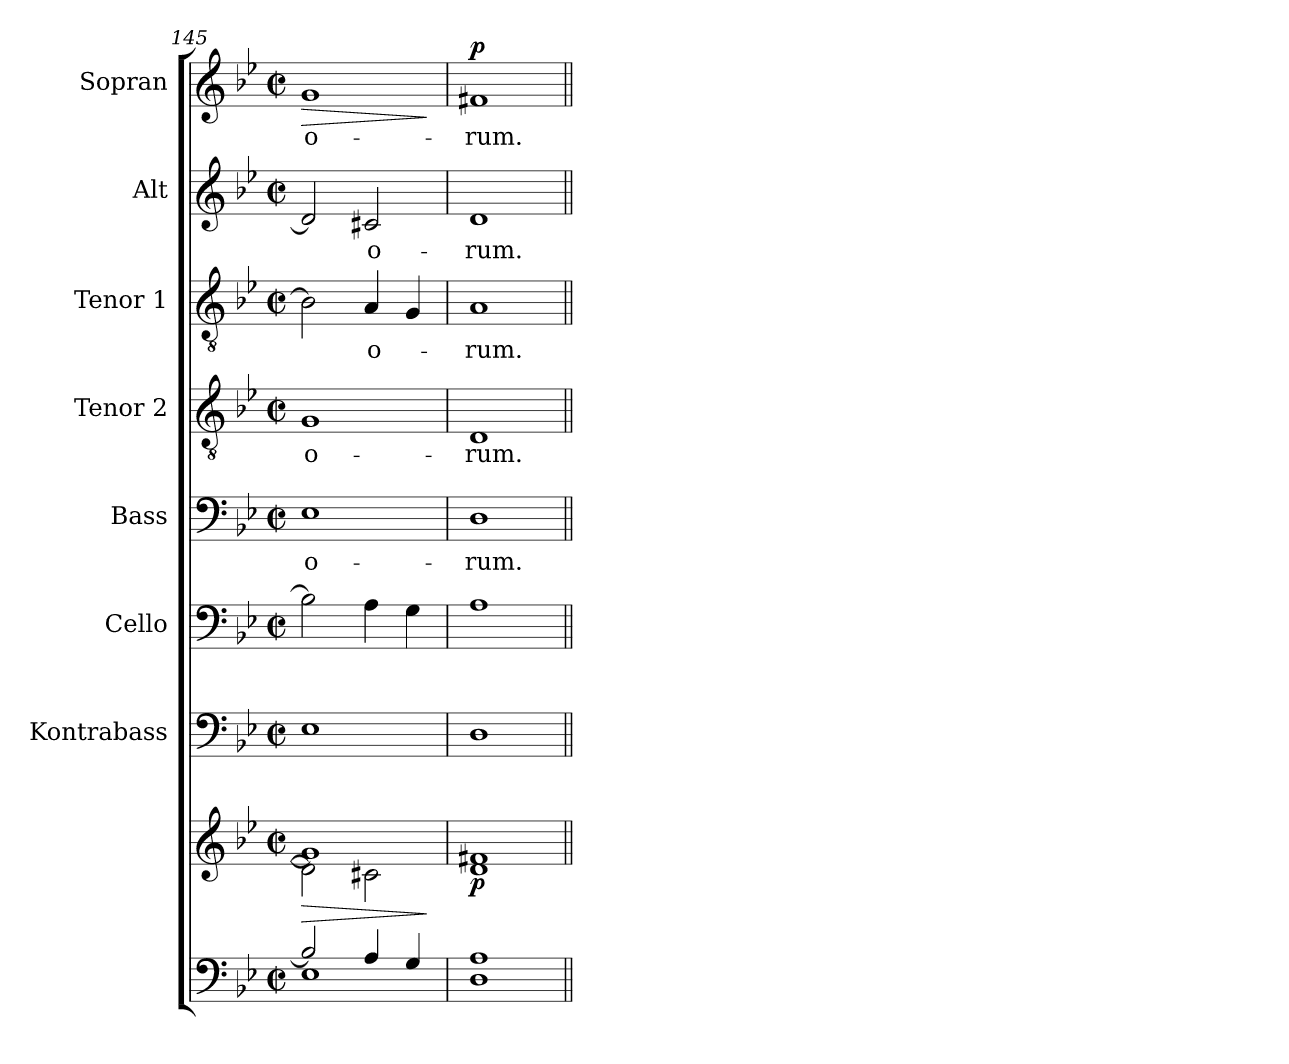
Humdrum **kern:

**kern	**kern	**dynam	**kern	**kern	**kern	**text	**kern	**text	**kern	**text	**kern	**text	**kern	**text	**dynam
*part8	*part8	*part8	*part7	*part6	*part5	*part5	*part4	*part4	*part3	*part3	*part2	*part2	*part1	*part1	*part1
*staff9	*staff8	*staff8/9	*staff7	*staff6	*staff5	*staff5	*staff4	*staff4	*staff3	*staff3	*staff2	*staff2	*staff1	*staff1	*staff1
*	*	*	*I"Kontrabass	*I"Cello	*I"Bass	*	*I"Tenor 2	*	*I"Tenor 1	*	*I"Alt	*	*I"Sopran	*	*
*	*	*	*I'Kb.	*	*I'B.	*	*I'T. 2	*	*I'T. 1	*	*I'A.	*	*I'S.	*	*
*clefF4	*clefG2	*	*clefF4	*clefF4	*clefF4	*	*clefGv2	*	*clefGv2	*	*clefG2	*	*clefG2	*	*
*	*	*	*ITrd7c12	*	*	*	*	*	*	*	*	*	*	*	*
*k[b-e-]	*k[b-e-]	*	*k[b-e-]	*k[b-e-]	*k[b-e-]	*	*k[b-e-]	*	*k[b-e-]	*	*k[b-e-]	*	*k[b-e-]	*	*
*B-:	*B-:	*	*B-:	*B-:	*B-:	*	*B-:	*	*B-:	*	*B-:	*	*B-:	*	*
*M2/2	*M2/2	*	*M2/2	*M2/2	*M2/2	*	*M2/2	*	*M2/2	*	*M2/2	*	*M2/2	*	*
*met(c|)	*met(c|)	*	*met(c|)	*met(c|)	*met(c|)	*	*met(c|)	*	*met(c|)	*	*met(c|)	*	*met(c|)	*	*
=145	=145	=145	=145	=145	=145	=145	=145	=145	=145	=145	=145	=145	=145	=145	=145
*^	*	*	*	*	*	*	*	*	*	*	*	*	*	*	*
!	!	!	!LO:HP:b	!	!	!	!LO:LY:b	!	!LO:LY:b	!	!	!	!	!	!LO:LY:b	!LO:HP:b
*	*	*^	*	*	*	*	*	*	*	*	*	*	*	*	*	*
2B-/]	1E-	1g]	2d\]	>	1EE-	2B-\]	1E-	-o-	1G	-o-	2B-\]	.	2d/]	.	1g	-o-	>
!	!	!	!	!	!	!	!	!	!	!	!	!LO:LY:b	!	!LO:LY:b	!	!	!
4A/	.	.	2c#X\	.	.	4A\	.	.	.	.	4A/	-o-	2c#X/	-o-	.	.	.
4G/	.	.	.	.	.	4G\	.	.	.	.	4G/	.	.	.	.	.	.
*v	*v	*	*	*	*	*	*	*	*	*	*	*	*	*	*	*	*
*	*v	*v	*	*	*	*	*	*	*	*	*	*	*	*	*	*
.	.	]	.	.	.	.	.	.	.	.	.	.	.	.	]
=146	=146	=146	=146	=146	=146	=146	=146	=146	=146	=146	=146	=146	=146	=146	=146
*^	*^	*	*	*	*	*	*	*	*	*	*	*	*	*	*
!	!	!	!	!LO:DY:b	!	!	!	!LO:LY:b	!	!LO:LY:b	!	!LO:LY:b	!	!LO:LY:b	!	!LO:LY:b	!LO:DY:a
1A	1D	1f#X	1d	p	1DD	1A	1D	-rum.	1D	-rum.	1A	-rum.	1d	-rum.	1f#X	-rum.	p
*v	*v	*	*	*	*	*	*	*	*	*	*	*	*	*	*	*	*
*	*v	*v	*	*	*	*	*	*	*	*	*	*	*	*	*	*
=||	=||	=||	=||	=||	=||	=||	=||	=||	=||	=||	=||	=||	=||	=||	=||
*-	*-	*-	*-	*-	*-	*-	*-	*-	*-	*-	*-	*-	*-	*-	*-
